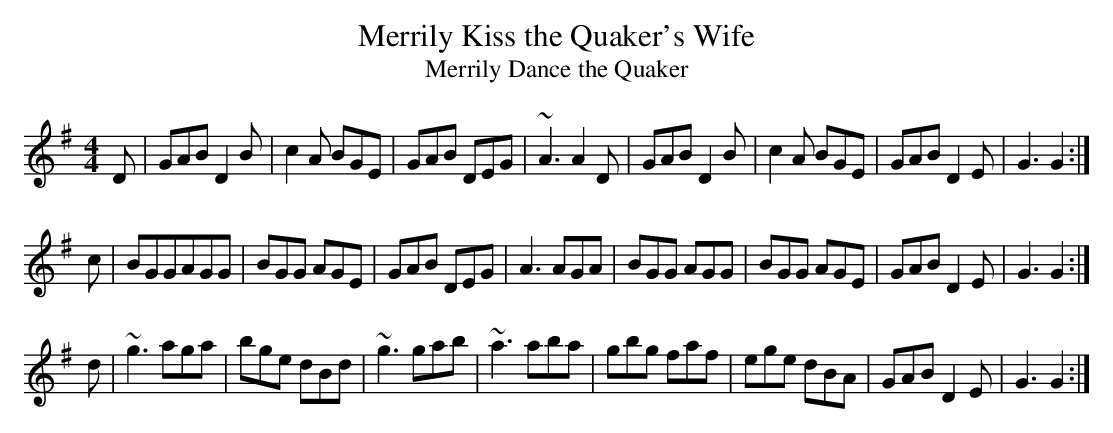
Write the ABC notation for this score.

X:1
T:Merrily Kiss the Quaker's Wife
T:Merrily Dance the Quaker
M:4/4
L:1/8
K:G
D|GAB D2B|c2A BGE|GAB DEG|~A3 A2D|GAB D2B|c2A BGE|GAB D2 E|G3 G2:|
c|BGGAGG|BGG AGE|GAB DEG|A3 AGA|BGG AGG|BGG AGE|GAB D2E|G3 G2:|
d|~g3 aga|bge dBd|~g3 gab|~a3 aba|gbg faf|ege dBA|GAB D2 E|G3 G2:|
